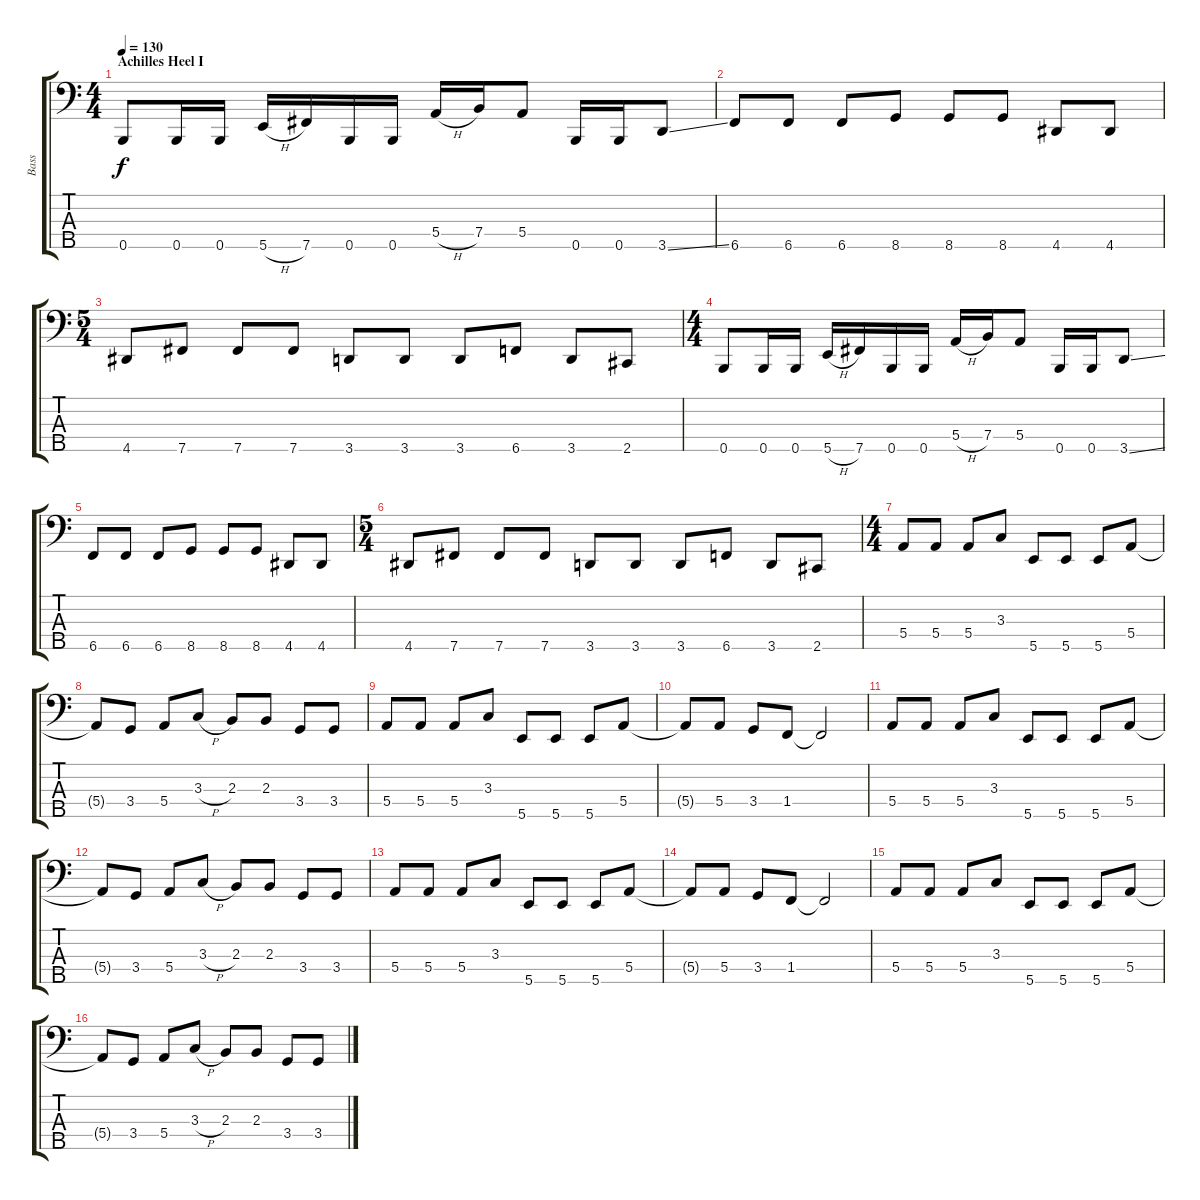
\track ("Bass" "Bass") {instrument electricbasspick}
\staff {score tabs}
\tuning (G2 D2 A1 E1 B0) {hide}
\ts (4 4)
\section ("" "Achilles Heel I")
\tempo 130
\clef f4
\ks c
0.5.8{dy f instrument electricbasspick} 0.5.16 0.5.16 5.5{h}.16 7.5.16 0.5.16 0.5.16 5.4{h}.16 7.4.16 5.4.8 0.5.16 0.5.16 3.5{ss}.8 |
6.5.8 6.5.8 6.5.8 8.5.8 8.5.8 8.5.8 4.5.8 4.5.8 |
\ts (5 4)
4.5.8 7.5.8 7.5.8 7.5.8 3.5.8 3.5.8 3.5.8 6.5.8 3.5.8 2.5.8 |
\ts (4 4)
0.5.8 0.5.16 0.5.16 5.5{h}.16 7.5.16 0.5.16 0.5.16 5.4{h}.16 7.4.16 5.4.8 0.5.16 0.5.16 3.5{ss}.8 |
6.5.8 6.5.8 6.5.8 8.5.8 8.5.8 8.5.8 4.5.8 4.5.8 |
\ts (5 4)
4.5.8 7.5.8 7.5.8 7.5.8 3.5.8 3.5.8 3.5.8 6.5.8 3.5.8 2.5.8 |
\ts (4 4)
\section ("" "")
5.4.8 5.4.8 5.4.8 3.3.8 5.5.8 5.5.8 5.5.8 5.4.8 |
5.4{t}.8 3.4.8 5.4.8 3.3{h}.8 2.3.8 2.3.8 3.4.8 3.4.8 |
5.4.8 5.4.8 5.4.8 3.3.8 5.5.8 5.5.8 5.5.8 5.4.8 |
5.4{t}.8 5.4.8 3.4.8 1.4.8 1.4{t}.2 |
\section ("" "")
5.4.8 5.4.8 5.4.8 3.3.8 5.5.8 5.5.8 5.5.8 5.4.8 |
5.4{t}.8 3.4.8 5.4.8 3.3{h}.8 2.3.8 2.3.8 3.4.8 3.4.8 |
5.4.8 5.4.8 5.4.8 3.3.8 5.5.8 5.5.8 5.5.8 5.4.8 |
5.4{t}.8 5.4.8 3.4.8 1.4.8 1.4{t}.2 |
5.4.8 5.4.8 5.4.8 3.3.8 5.5.8 5.5.8 5.5.8 5.4.8 |
5.4{t}.8 3.4.8 5.4.8 3.3{h}.8 2.3.8 2.3.8 3.4.8 3.4.8
